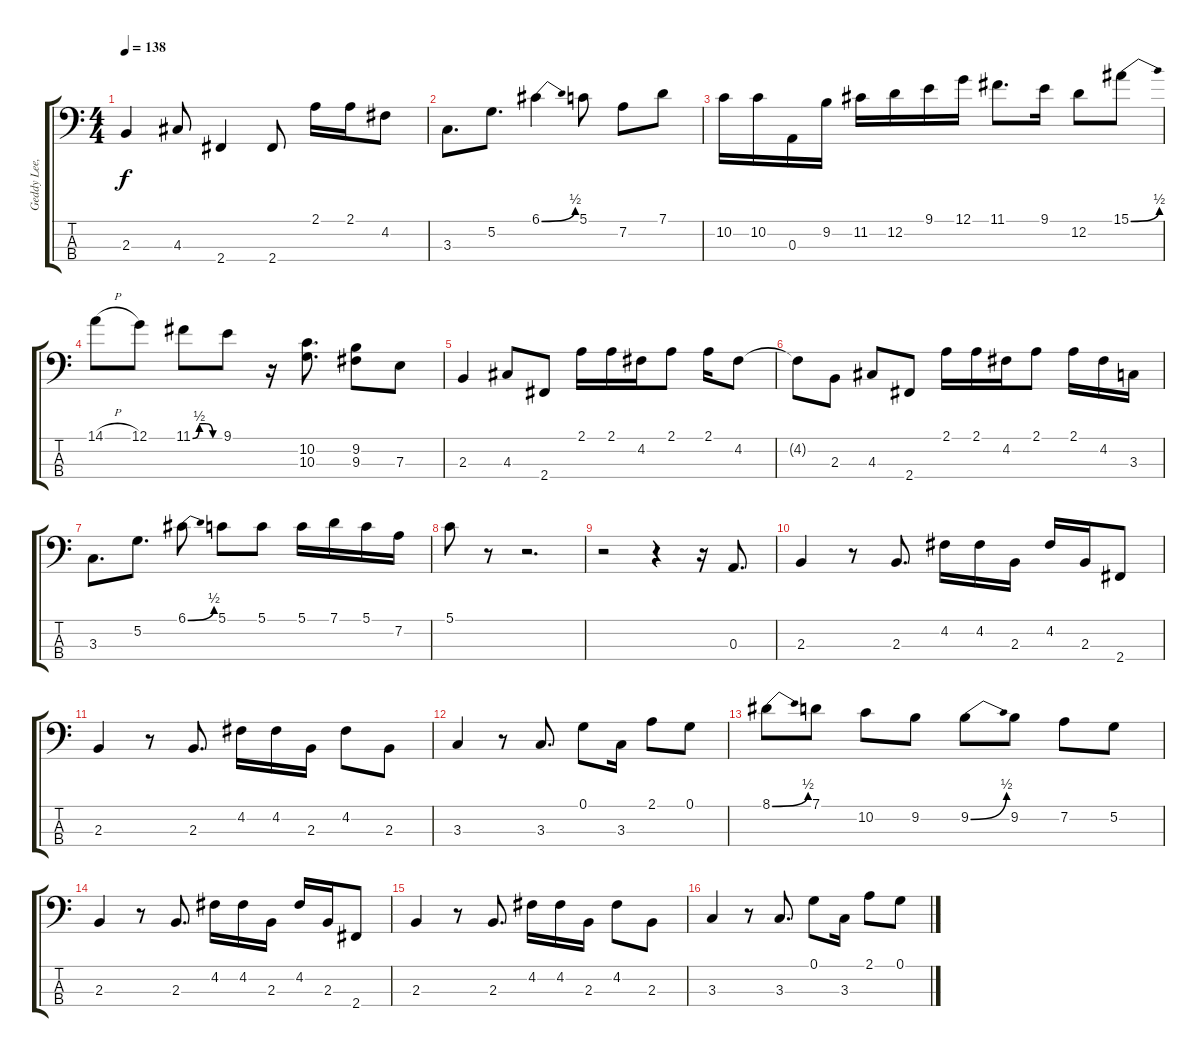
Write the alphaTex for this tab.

\track ("Geddy Lee, Bajo" "Geddy Lee,") {instrument electricbassfinger}
\staff {score tabs}
\tuning (G2 D2 A1 E1) {hide}
\ts (4 4)
\tempo 138
\clef f4
\ks c
2.3.4{dy f} 4.3.8 2.4.4 2.4.8 2.1.16 2.1.16 4.2.8 |
3.3.8{d} 5.2.8{d} 6.1{be (bend 0 0 60 2)}.4 5.1.8 7.2.8 7.1.8 |
10.2.16 10.2.16 0.3.16 9.2.16 11.2.16 12.2.16 9.1.16 12.1.16 11.1.8{d} 9.1.16 12.2.8 15.1{be (bend 0 0 60 2)}.8 |
14.1{h}.8 12.1.8 11.1{be (custom 0 0 15 2 30 2 45 0 60 0)}.8 9.1.8 r.16 (10.2 10.3).8{d} (9.2 9.3).8 7.3.8 |
2.3.4 4.3.8 2.4.8 2.1.16 2.1.16 4.2.16 2.1.8 2.1.16 4.2.8 |
4.2{t}.8 2.3.8 4.3.8 2.4.8 2.1.16 2.1.16 4.2.16 2.1.8 2.1.16 4.2.16 3.3.16 |
3.3.8{d} 5.2.8{d} 6.1{be (bend 0 0 60 2)}.8 5.1.8 5.1.8 5.1.16 7.1.16 5.1.16 7.2.16 |
5.1.8 r.8 r.2{d} |
r.2 r.4 r.16 0.3.8{d} |
2.3.4 r.8 2.3.8{d} 4.2.16 4.2.16 2.3.16 4.2.16 2.3.16 2.4.8 |
2.3.4 r.8 2.3.8{d} 4.2.16 4.2.16 2.3.16 4.2.8 2.3.8 |
3.3.4 r.8 3.3.8{d} 0.1.8 3.3.16 2.1.8 0.1.8 |
8.1{be (bend 0 0 60 2)}.8 7.1.8 10.2.8 9.2.8 9.2{be (bend 0 0 60 2)}.8 9.2.8 7.2.8 5.2.8 |
2.3.4 r.8 2.3.8{d} 4.2.16 4.2.16 2.3.16 4.2.16 2.3.16 2.4.8 |
2.3.4 r.8 2.3.8{d} 4.2.16 4.2.16 2.3.16 4.2.8 2.3.8 |
3.3.4 r.8 3.3.8{d} 0.1.8 3.3.16 2.1.8 0.1.8
